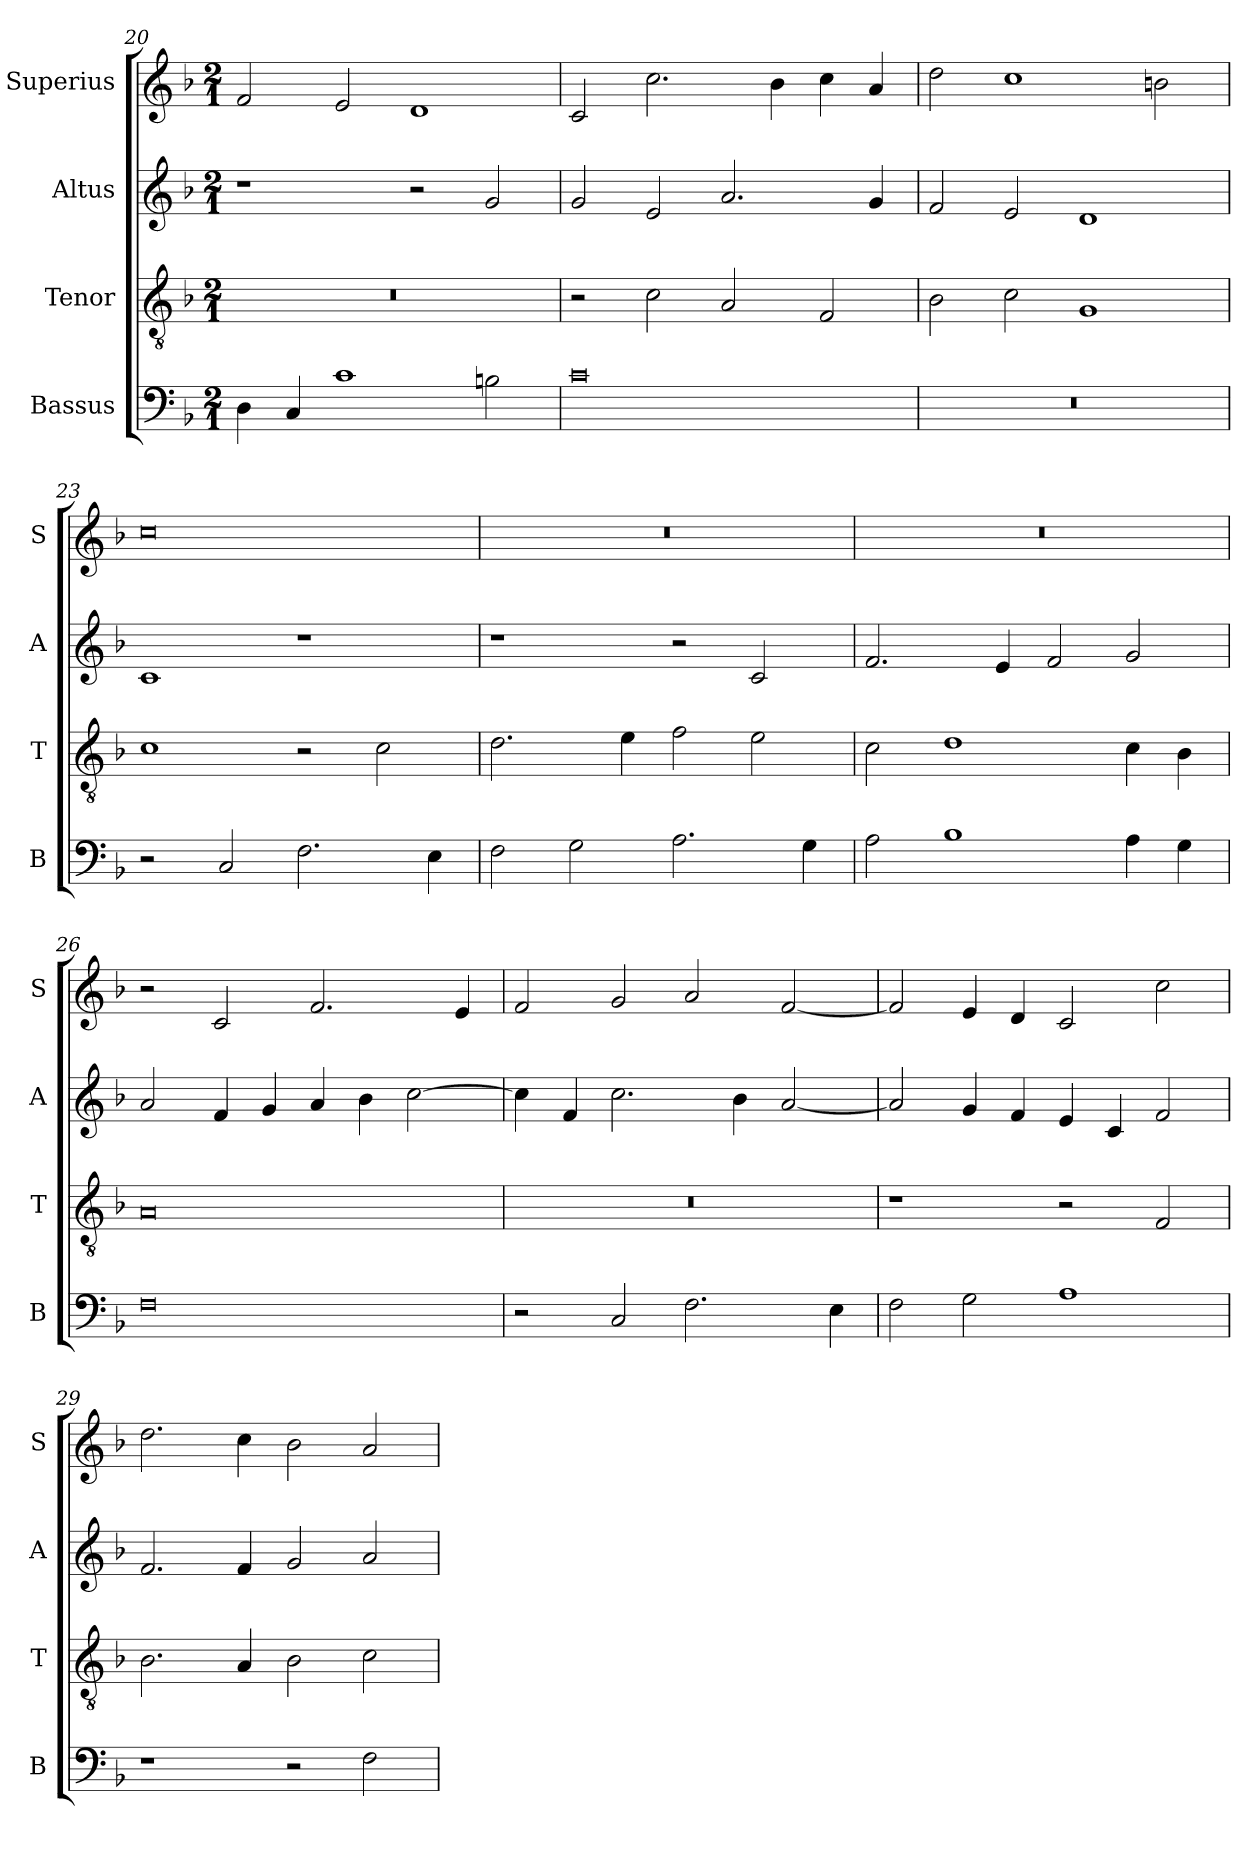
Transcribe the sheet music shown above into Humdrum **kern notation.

**kern	**kern	**kern	**kern
*part4	*part3	*part2	*part1
*staff4	*staff3	*staff2	*staff1
*I"Bassus	*I"Tenor	*I"Altus	*I"Superius
*I'B	*I'T	*I'A	*I'S
*clefF4	*clefGv2	*clefG2	*clefG2
*k[b-]	*k[b-]	*k[b-]	*k[b-]
*F:	*F:	*F:	*F:
*M2/1	*M2/1	*M2/1	*M2/1
=20	=20	=20	=20
4D	0r	1r	2f
4C	.	.	.
1c	.	.	2e
.	.	2r	1d
2Bn	.	2g	.
=21	=21	=21	=21
0c	2r	2g	2c
.	2c	2e	2.cc
.	2A	2.a	.
.	.	.	4b-
.	2F	.	4cc
.	.	4g	4a
=22	=22	=22	=22
0r	2B-	2f	2dd
.	2c	2e	1cc
.	1G	1d	.
.	.	.	2bn
=23	=23	=23	=23
2r	1c	1c	0cc
2C	.	.	.
2.F	2r	1r	.
.	2c	.	.
4E	.	.	.
=24	=24	=24	=24
2F	2.d	1r	0r
2G	.	.	.
.	4e	.	.
2.A	2f	2r	.
.	2e	2c	.
4G	.	.	.
=25	=25	=25	=25
2A	2c	2.f	0r
1B-	1d	.	.
.	.	4e	.
.	.	2f	.
4A	4c	2g	.
4G	4B-	.	.
=26	=26	=26	=26
0F	0A	2a	2r
.	.	4f	2c
.	.	4g	.
.	.	4a	2.f
.	.	4b-	.
.	.	[2cc	.
.	.	.	4e
=27	=27	=27	=27
2r	0r	4cc]	2f
.	.	4f	.
2C	.	2.cc	2g
2.F	.	.	2a
.	.	4b-	.
.	.	[2a	[2f
4E	.	.	.
=28	=28	=28	=28
2F	1r	2a]	2f]
2G	.	4g	4e
.	.	4f	4d
1A	2r	4e	2c
.	.	4c	.
.	2F	2f	2cc
=29	=29	=29	=29
1r	2.B-	2.f	2.dd
.	4A	4f	4cc
2r	2B-	2g	2b-
2F	2c	2a	2a
=	=	=	=
*-	*-	*-	*-
